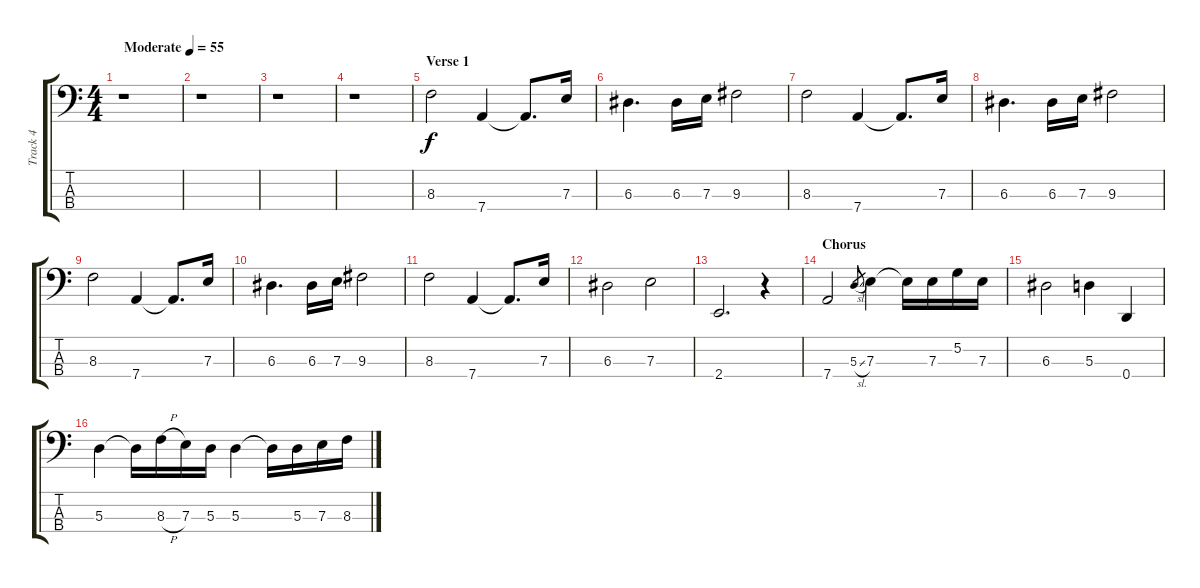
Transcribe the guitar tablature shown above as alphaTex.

\track ("Track 4" "Track 4") {instrument electricbassfinger}
\staff {score tabs}
\tuning (G2 D2 A1 D1) {hide}
\ts (4 4)
\tempo (55 "Moderate")
\clef f4
\ks c
r.1{dy f instrument electricbassfinger} |
r.1 |
r.1 |
r.1 |
\section ("" "Verse 1")
8.3.2 7.4.4 7.4{t}.8{d} 7.3.16 |
6.3.4{d} 6.3.16 7.3.16 9.3.2 |
8.3.2 7.4.4 7.4{t}.8{d} 7.3.16 |
6.3.4{d} 6.3.16 7.3.16 9.3.2 |
8.3.2 7.4.4 7.4{t}.8{d} 7.3.16 |
6.3.4{d} 6.3.16 7.3.16 9.3.2 |
8.3.2 7.4.4 7.4{t}.8{d} 7.3.16 |
6.3.2 7.3.2 |
2.4.2{d} r.4 |
\section ("" "Chorus")
7.4.2 5.3{sl}.8{gr} 7.3.4 7.3{t}.16 7.3.16 5.2.16 7.3.16 |
6.3.2 5.3.4 0.4.4 |
5.3.4 5.3{t}.16 8.3{h}.16 7.3.16 5.3.16 5.3.4 5.3{t}.16 5.3.16 7.3.16 8.3.16
